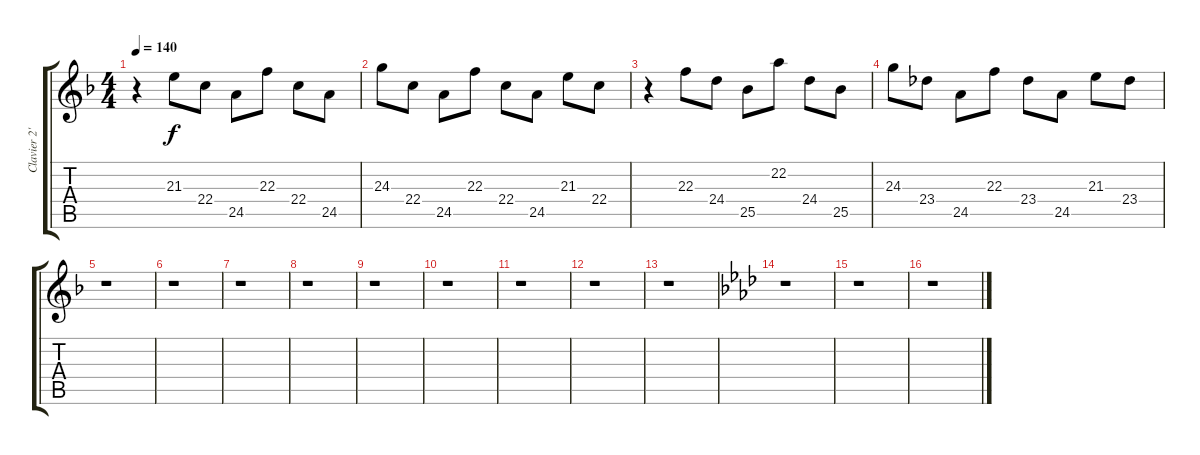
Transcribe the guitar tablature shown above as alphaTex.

\track ("Clavier 2'" "Clavier 2'") {instrument fx5brightness}
\staff {score tabs}
\tuning (E4 B3 G3 D3 A2 E2) {hide}
\ts (4 4)
\tempo 140
\clef g2
\ks f
r.4{dy f} 21.3.8 22.4.8 24.5.8 22.3.8 22.4.8 24.5.8 |
24.3.8 22.4.8 24.5.8 22.3.8 22.4.8 24.5.8 21.3.8 22.4.8 |
r.4 22.3.8 24.4.8 25.5.8 22.2.8 24.4.8 25.5.8 |
24.3.8 23.4.8 24.5.8 22.3.8 23.4.8 24.5.8 21.3.8 23.4.8 |
r.1 |
r.1 |
r.1 |
r.1 |
r.1 |
r.1 |
r.1 |
r.1 |
r.1 |
\ks ab
r.1 |
r.1 |
r.1
